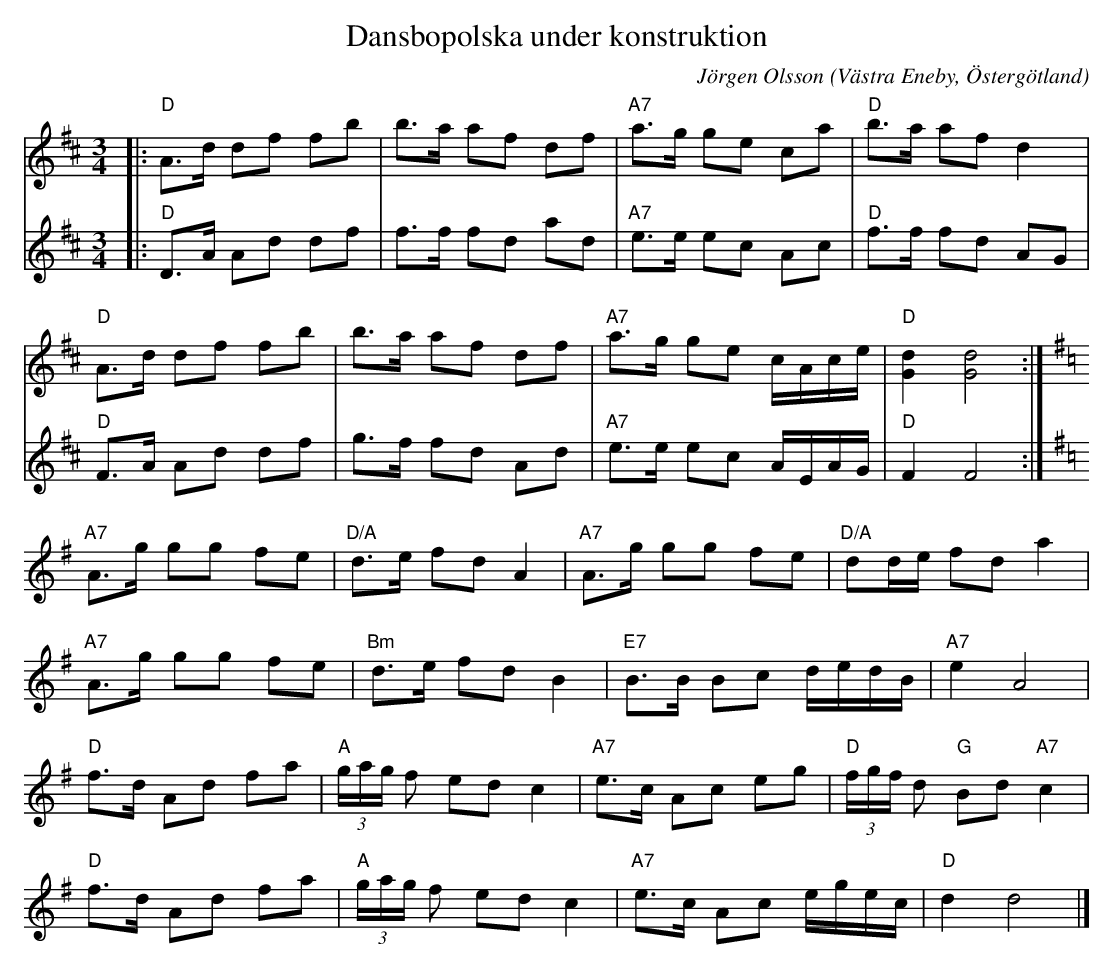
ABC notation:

X:1
T:Dansbopolska under konstruktion
C:Jörgen Olsson
O:Västra Eneby, Östergötland
M:3/4
L:1/8
K:D
V:1
|:"D"A>d df fb|b>a af df|"A7"a>g ge ca|"D"b>a af d2|
"D"A>d df fb|b>a af df|"A7"a>g ge c/A/c/e/|"D"[dG]2 [dG]4:|
[K:G]"A7"A>g gg fe|"D/A"d>e fd A2|"A7"A>g gg fe|"D/A" dd/e/ fd a2|
"A7"A>g gg fe|"Bm"d>e fd B2|"E7"B>B Bc d/e/d/B/|"A7" e2 A4|
"D"f>d Ad fa|"A"(3g/a/g/ f ed c2|"A7"e>c Ac eg|"D"(3f/g/f/ d "G"Bd "A7"c2|
"D"f>d Ad fa|"A"(3g/a/g/ f ed c2|"A7"e>c Ac e/g/e/c/|"D"d2 d4 |]
V:2
|:"D"D>A Ad df|f>f fd ad|"A7"e>e ec Ac|"D"f>f fd AG|
"D"F>A Ad df|g>f fd Ad|"A7"e>e ec A/E/A/G/|"D"F2 F4:|
[K:G]
